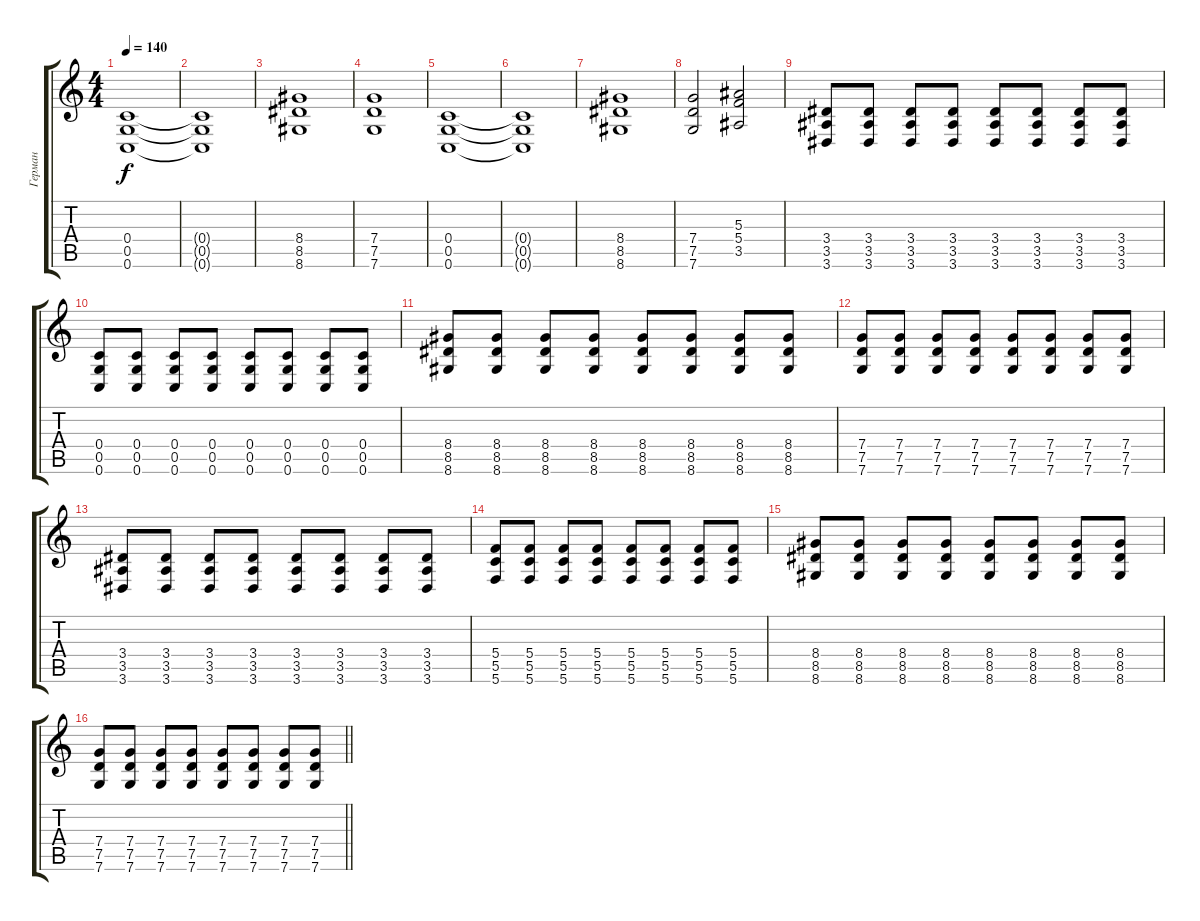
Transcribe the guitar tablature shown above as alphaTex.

\track ("Герман" "Герман") {instrument distortionguitar}
\staff {score tabs}
\tuning (D4 A3 F3 C3 G2 C2) {hide}
\ts (4 4)
\tempo 140
\clef g2
\ks c
(0.4 0.5 0.6).1{dy f} |
(0.4{t} 0.5{t} 0.6{t}).1 |
(8.4 8.5 8.6).1 |
(7.4 7.5 7.6).1 |
(0.4 0.5 0.6).1 |
(0.4{t} 0.5{t} 0.6{t}).1 |
(8.4 8.5 8.6).1 |
(7.4 7.5 7.6).2 (5.3 5.4 3.5).2 |
(3.4 3.5 3.6).8 (3.4 3.5 3.6).8 (3.4 3.5 3.6).8 (3.4 3.5 3.6).8 (3.4 3.5 3.6).8 (3.4 3.5 3.6).8 (3.4 3.5 3.6).8 (3.4 3.5 3.6).8 |
(0.4 0.5 0.6).8 (0.4 0.5 0.6).8 (0.4 0.5 0.6).8 (0.4 0.5 0.6).8 (0.4 0.5 0.6).8 (0.4 0.5 0.6).8 (0.4 0.5 0.6).8 (0.4 0.5 0.6).8 |
(8.4 8.5 8.6).8 (8.4 8.5 8.6).8 (8.4 8.5 8.6).8 (8.4 8.5 8.6).8 (8.4 8.5 8.6).8 (8.4 8.5 8.6).8 (8.4 8.5 8.6).8 (8.4 8.5 8.6).8 |
(7.4 7.5 7.6).8 (7.4 7.5 7.6).8 (7.4 7.5 7.6).8 (7.4 7.5 7.6).8 (7.4 7.5 7.6).8 (7.4 7.5 7.6).8 (7.4 7.5 7.6).8 (7.4 7.5 7.6).8 |
(3.4 3.5 3.6).8 (3.4 3.5 3.6).8 (3.4 3.5 3.6).8 (3.4 3.5 3.6).8 (3.4 3.5 3.6).8 (3.4 3.5 3.6).8 (3.4 3.5 3.6).8 (3.4 3.5 3.6).8 |
(5.4 5.5 5.6).8 (5.4 5.5 5.6).8 (5.4 5.5 5.6).8 (5.4 5.5 5.6).8 (5.4 5.5 5.6).8 (5.4 5.5 5.6).8 (5.4 5.5 5.6).8 (5.4 5.5 5.6).8 |
(8.4 8.5 8.6).8 (8.4 8.5 8.6).8 (8.4 8.5 8.6).8 (8.4 8.5 8.6).8 (8.4 8.5 8.6).8 (8.4 8.5 8.6).8 (8.4 8.5 8.6).8 (8.4 8.5 8.6).8 |
\barLineRight lightlight
(7.4 7.5 7.6).8 (7.4 7.5 7.6).8 (7.4 7.5 7.6).8 (7.4 7.5 7.6).8 (7.4 7.5 7.6).8 (7.4 7.5 7.6).8 (7.4 7.5 7.6).8 (7.4 7.5 7.6).8
